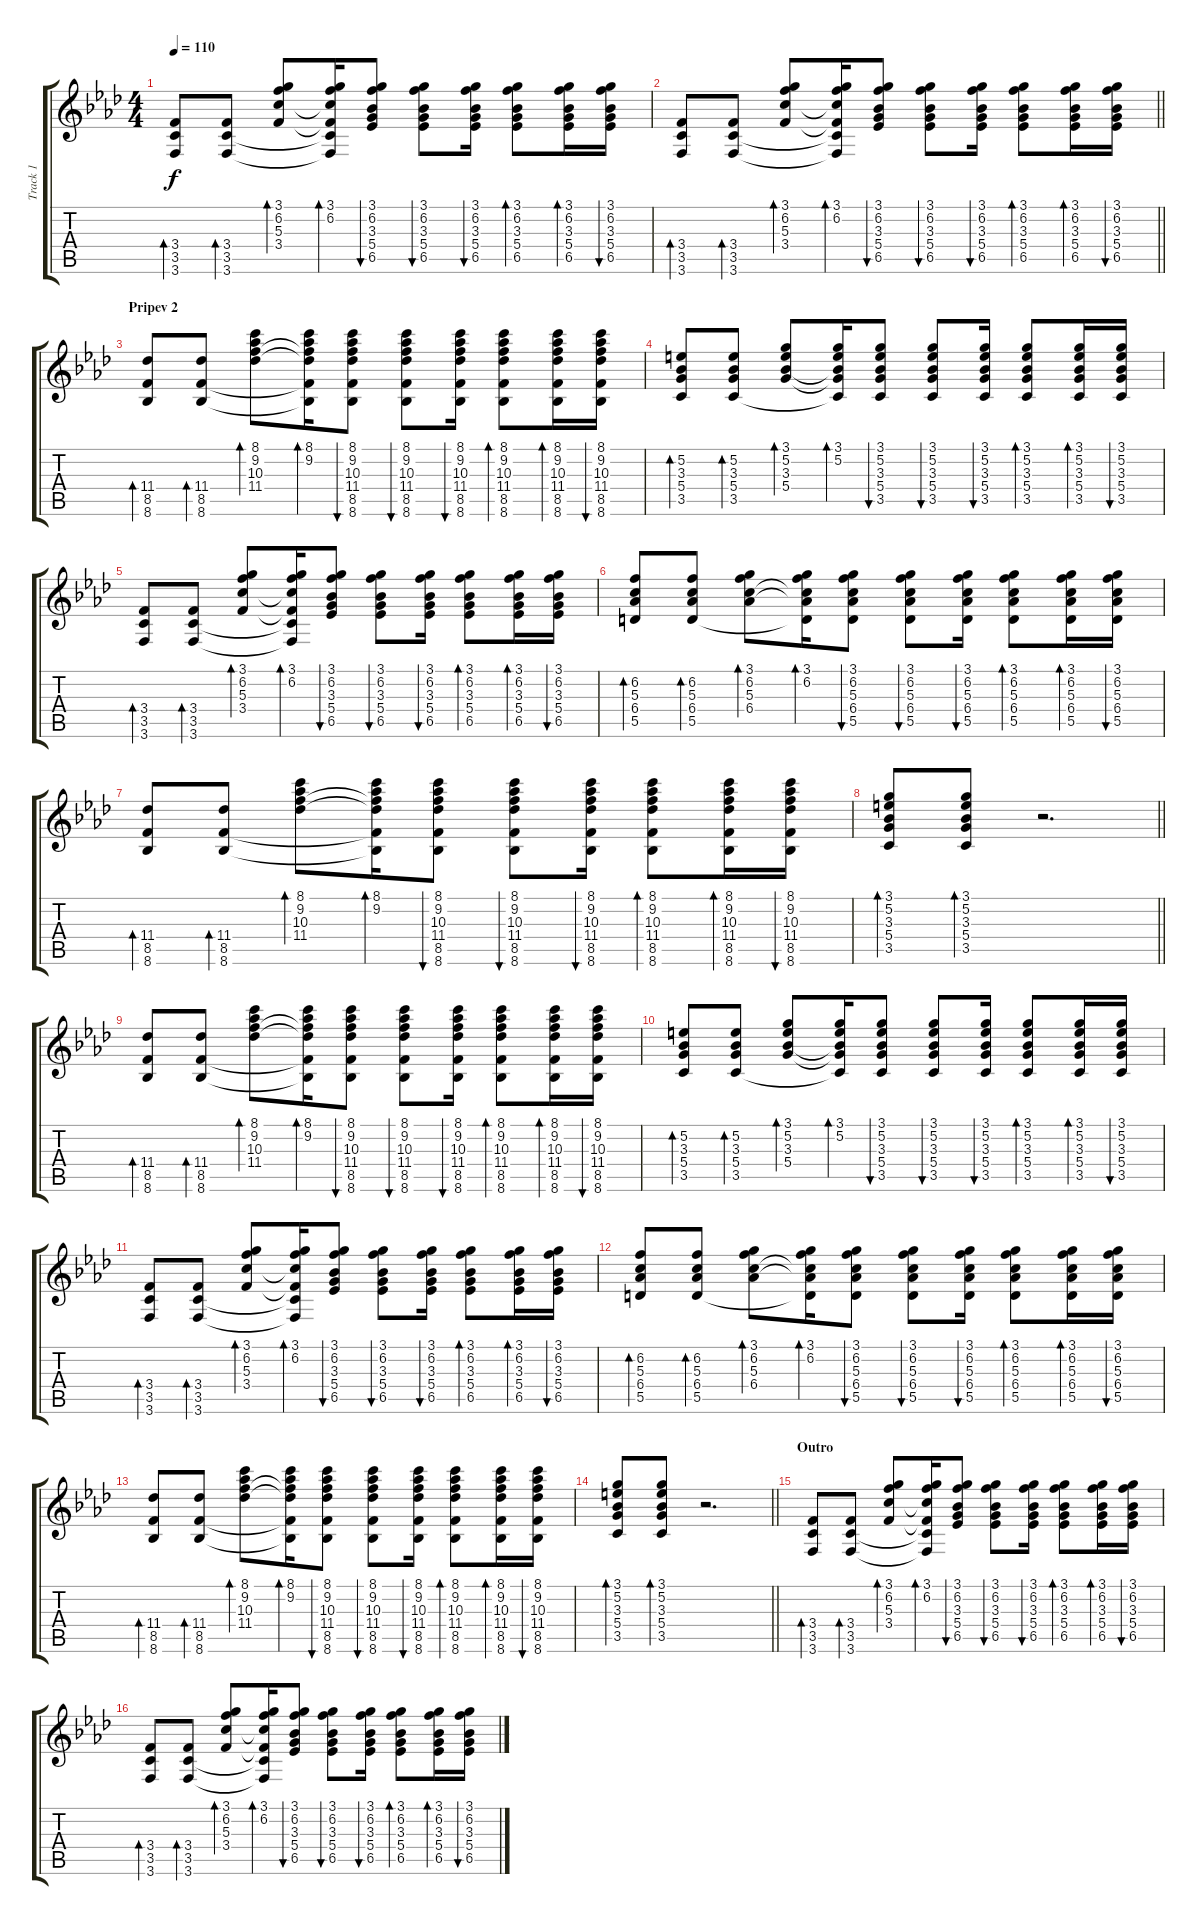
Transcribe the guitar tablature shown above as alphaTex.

\track ("Track 1" "Track 1") {instrument acousticguitarsteel}
\staff {score tabs}
\tuning (E4 B3 G3 D3 A2 D2) {hide}
\ts (4 4)
\tempo 110
\clef g2
\ks fminor
(3.4 3.5 3.6).8{bd 60 dy f} (3.4 3.5 3.6).8{bd 60} (3.1 6.2 5.3 3.4).8{bd 60} (3.1 6.2 5.3{t} 3.4{t} 3.5{t} 3.6{t}).16{bd 60} (3.1 6.2 3.3 5.4 6.5).8{bu 60} (3.1 6.2 3.3 5.4 6.5).8{bu 60} (3.1 6.2 3.3 5.4 6.5).16{bu 60} (3.1 6.2 3.3 5.4 6.5).8{bd 60} (3.1 6.2 3.3 5.4 6.5).16{bd 60} (3.1 6.2 3.3 5.4 6.5).16{bu 60} |
\barLineRight lightlight
(3.4 3.5 3.6).8{bd 60} (3.4 3.5 3.6).8{bd 60} (3.1 6.2 5.3 3.4).8{bd 60} (3.1 6.2 5.3{t} 3.4{t} 3.5{t} 3.6{t}).16{bd 60} (3.1 6.2 3.3 5.4 6.5).8{bu 60} (3.1 6.2 3.3 5.4 6.5).8{bu 60} (3.1 6.2 3.3 5.4 6.5).16{bu 60} (3.1 6.2 3.3 5.4 6.5).8{bd 60} (3.1 6.2 3.3 5.4 6.5).16{bd 60} (3.1 6.2 3.3 5.4 6.5).16{bu 60} |
\section ("" "Pripev 2")
(11.4 8.5 8.6).8{bd 60} (11.4 8.5 8.6).8{bd 60} (8.1 9.2 10.3 11.4).8{bd 60} (8.1 9.2 10.3{t} 11.4{t} 8.5{t} 8.6{t}).16{bd 60} (8.1 9.2 10.3 11.4 8.5 8.6).8{bu 60} (8.1 9.2 10.3 11.4 8.5 8.6).8{bu 60} (8.1 9.2 10.3 11.4 8.5 8.6).16{bu 60} (8.1 9.2 10.3 11.4 8.5 8.6).8{bd 60} (8.1 9.2 10.3 11.4 8.5 8.6).16{bd 60} (8.1 9.2 10.3 11.4 8.5 8.6).16{bu 60} |
(5.2 3.3 5.4 3.5).8{bd 60} (5.2 3.3 5.4 3.5).8{bd 60} (3.1 5.2 3.3 5.4).8{bd 60} (3.1 5.2 3.3{t} 5.4{t} 3.5{t}).16{bd 60} (3.1 5.2 3.3 5.4 3.5).8{bu 60} (3.1 5.2 3.3 5.4 3.5).8{bu 60} (3.1 5.2 3.3 5.4 3.5).16{bu 60} (3.1 5.2 3.3 5.4 3.5).8{bd 60} (3.1 5.2 3.3 5.4 3.5).16{bd 60} (3.1 5.2 3.3 5.4 3.5).16{bu 60} |
(3.4 3.5 3.6).8{bd 60} (3.4 3.5 3.6).8{bd 60} (3.1 6.2 5.3 3.4).8{bd 60} (3.1 6.2 5.3{t} 3.4{t} 3.5{t} 3.6{t}).16{bd 60} (3.1 6.2 3.3 5.4 6.5).8{bu 60} (3.1 6.2 3.3 5.4 6.5).8{bu 60} (3.1 6.2 3.3 5.4 6.5).16{bu 60} (3.1 6.2 3.3 5.4 6.5).8{bd 60} (3.1 6.2 3.3 5.4 6.5).16{bd 60} (3.1 6.2 3.3 5.4 6.5).16{bu 60} |
(6.2 5.3 6.4 5.5).8{bd 60} (6.2 5.3 6.4 5.5).8{bd 60} (3.1 6.2 5.3 6.4).8{bd 60} (3.1 6.2 5.3{t} 6.4{t} 5.5{t}).16{bd 60} (3.1 6.2 5.3 6.4 5.5).8{bu 60} (3.1 6.2 5.3 6.4 5.5).8{bu 60} (3.1 6.2 5.3 6.4 5.5).16{bu 60} (3.1 6.2 5.3 6.4 5.5).8{bd 60} (3.1 6.2 5.3 6.4 5.5).16{bd 60} (3.1 6.2 5.3 6.4 5.5).16{bu 60} |
(11.4 8.5 8.6).8{bd 60} (11.4 8.5 8.6).8{bd 60} (8.1 9.2 10.3 11.4).8{bd 60} (8.1 9.2 10.3{t} 11.4{t} 8.5{t} 8.6{t}).16{bd 60} (8.1 9.2 10.3 11.4 8.5 8.6).8{bu 60} (8.1 9.2 10.3 11.4 8.5 8.6).8{bu 60} (8.1 9.2 10.3 11.4 8.5 8.6).16{bu 60} (8.1 9.2 10.3 11.4 8.5 8.6).8{bd 60} (8.1 9.2 10.3 11.4 8.5 8.6).16{bd 60} (8.1 9.2 10.3 11.4 8.5 8.6).16{bu 60} |
\barLineRight lightlight
(3.1 5.2 3.3 5.4 3.5).8{bd 60} (3.1 5.2 3.3 5.4 3.5).8{bd 60} r.2{d} |
(11.4 8.5 8.6).8{bd 60} (11.4 8.5 8.6).8{bd 60} (8.1 9.2 10.3 11.4).8{bd 60} (8.1 9.2 10.3{t} 11.4{t} 8.5{t} 8.6{t}).16{bd 60} (8.1 9.2 10.3 11.4 8.5 8.6).8{bu 60} (8.1 9.2 10.3 11.4 8.5 8.6).8{bu 60} (8.1 9.2 10.3 11.4 8.5 8.6).16{bu 60} (8.1 9.2 10.3 11.4 8.5 8.6).8{bd 60} (8.1 9.2 10.3 11.4 8.5 8.6).16{bd 60} (8.1 9.2 10.3 11.4 8.5 8.6).16{bu 60} |
(5.2 3.3 5.4 3.5).8{bd 60} (5.2 3.3 5.4 3.5).8{bd 60} (3.1 5.2 3.3 5.4).8{bd 60} (3.1 5.2 3.3{t} 5.4{t} 3.5{t}).16{bd 60} (3.1 5.2 3.3 5.4 3.5).8{bu 60} (3.1 5.2 3.3 5.4 3.5).8{bu 60} (3.1 5.2 3.3 5.4 3.5).16{bu 60} (3.1 5.2 3.3 5.4 3.5).8{bd 60} (3.1 5.2 3.3 5.4 3.5).16{bd 60} (3.1 5.2 3.3 5.4 3.5).16{bu 60} |
(3.4 3.5 3.6).8{bd 60} (3.4 3.5 3.6).8{bd 60} (3.1 6.2 5.3 3.4).8{bd 60} (3.1 6.2 5.3{t} 3.4{t} 3.5{t} 3.6{t}).16{bd 60} (3.1 6.2 3.3 5.4 6.5).8{bu 60} (3.1 6.2 3.3 5.4 6.5).8{bu 60} (3.1 6.2 3.3 5.4 6.5).16{bu 60} (3.1 6.2 3.3 5.4 6.5).8{bd 60} (3.1 6.2 3.3 5.4 6.5).16{bd 60} (3.1 6.2 3.3 5.4 6.5).16{bu 60} |
(6.2 5.3 6.4 5.5).8{bd 60} (6.2 5.3 6.4 5.5).8{bd 60} (3.1 6.2 5.3 6.4).8{bd 60} (3.1 6.2 5.3{t} 6.4{t} 5.5{t}).16{bd 60} (3.1 6.2 5.3 6.4 5.5).8{bu 60} (3.1 6.2 5.3 6.4 5.5).8{bu 60} (3.1 6.2 5.3 6.4 5.5).16{bu 60} (3.1 6.2 5.3 6.4 5.5).8{bd 60} (3.1 6.2 5.3 6.4 5.5).16{bd 60} (3.1 6.2 5.3 6.4 5.5).16{bu 60} |
(11.4 8.5 8.6).8{bd 60} (11.4 8.5 8.6).8{bd 60} (8.1 9.2 10.3 11.4).8{bd 60} (8.1 9.2 10.3{t} 11.4{t} 8.5{t} 8.6{t}).16{bd 60} (8.1 9.2 10.3 11.4 8.5 8.6).8{bu 60} (8.1 9.2 10.3 11.4 8.5 8.6).8{bu 60} (8.1 9.2 10.3 11.4 8.5 8.6).16{bu 60} (8.1 9.2 10.3 11.4 8.5 8.6).8{bd 60} (8.1 9.2 10.3 11.4 8.5 8.6).16{bd 60} (8.1 9.2 10.3 11.4 8.5 8.6).16{bu 60} |
\barLineRight lightlight
(3.1 5.2 3.3 5.4 3.5).8{bd 60} (3.1 5.2 3.3 5.4 3.5).8{bd 60} r.2{d} |
\section ("" "Outro")
(3.4 3.5 3.6).8{bd 60} (3.4 3.5 3.6).8{bd 60} (3.1 6.2 5.3 3.4).8{bd 60} (3.1 6.2 5.3{t} 3.4{t} 3.5{t} 3.6{t}).16{bd 60} (3.1 6.2 3.3 5.4 6.5).8{bu 60} (3.1 6.2 3.3 5.4 6.5).8{bu 60} (3.1 6.2 3.3 5.4 6.5).16{bu 60} (3.1 6.2 3.3 5.4 6.5).8{bd 60} (3.1 6.2 3.3 5.4 6.5).16{bd 60} (3.1 6.2 3.3 5.4 6.5).16{bu 60} |
(3.4 3.5 3.6).8{bd 60} (3.4 3.5 3.6).8{bd 60} (3.1 6.2 5.3 3.4).8{bd 60} (3.1 6.2 5.3{t} 3.4{t} 3.5{t} 3.6{t}).16{bd 60} (3.1 6.2 3.3 5.4 6.5).8{bu 60} (3.1 6.2 3.3 5.4 6.5).8{bu 60} (3.1 6.2 3.3 5.4 6.5).16{bu 60} (3.1 6.2 3.3 5.4 6.5).8{bd 60} (3.1 6.2 3.3 5.4 6.5).16{bd 60} (3.1 6.2 3.3 5.4 6.5).16{bu 60}
